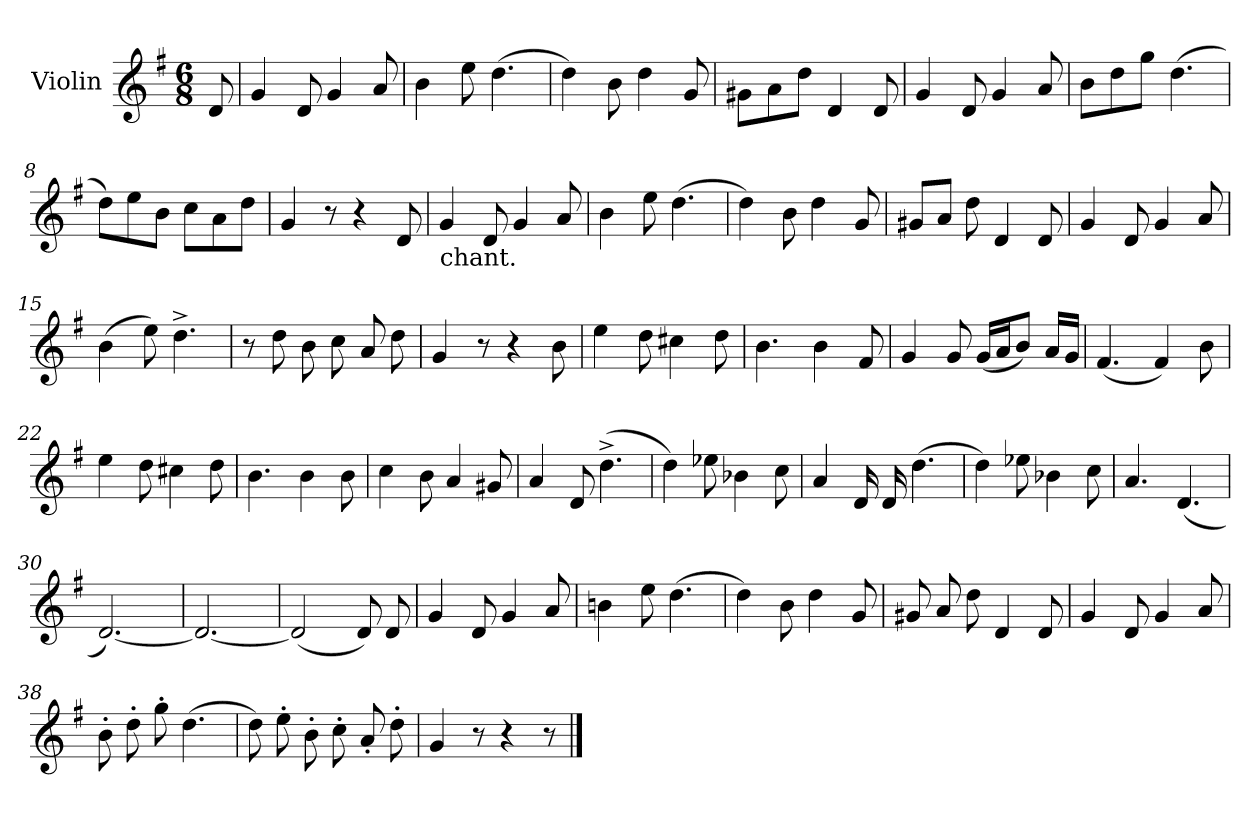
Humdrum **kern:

**kern	**dynam
*part1	*part1
*staff1	*staff1
*I"Violin	*
*I'Vln.	*
*clefG2	*
*k[f#]	*
*M6/8	*
=1	=1
!	!LO:DY:a
8d/	All.o Moderato
=2	=2
4g/	.
8d/	.
4g/	.
8a/	.
=3	=3
4b\	.
8ee\	.
(>4.dd\	.
=4	=4
4dd\)	.
8b\	.
4dd\	.
8g/	.
=5	=5
8g#XL	.
8a	.
8ddJ	.
4d/	.
8d/	.
=6	=6
4g/	.
8d/	.
4g/	.
8a/	.
=7	=7
8bL	.
8dd	.
8ggJ	.
(>4.dd\	.
!!LO:LB:g=z
=8	=8
8ddL)	.
8ee	.
8bJ	.
8ccL	.
8a	.
8ddJ	.
=9	=9
4g/	.
8r	.
4r	.
8d/	.
=10	=10
!LO:TX:b:t=chant.	!
4g/	.
8d/	.
4g/	.
8a/	.
=11	=11
4b\	.
8ee\	.
(>4.dd\	.
=12	=12
4dd\)	.
8b\	.
4dd\	.
8g/	.
=13	=13
8g#XL	.
8aJ	.
8dd\	.
4d/	.
8d/	.
=14	=14
4g/	.
8d/	.
4g/	.
8a/	.
!!LO:LB:g=z
=15	=15
(>4b\	.
8ee\)	.
4.dd^\	.
=16	=16
8r	.
8dd\	.
8b\	.
8cc\	.
8a/	.
8dd\	.
=17	=17
4g/	.
8r	.
4r	.
8b\	.
=18	=18
4ee\	.
8dd\	.
4cc#X\	.
8dd\	.
=19	=19
4.b\	.
4b\	.
8f#/	.
=20	=20
4g/	.
8g/	.
(<16gLL	.
16aJ	.
8bJ)	.
16aLL	.
16gJJ	.
!!LO:LB:g=z
=21	=21
(<4.f#/	.
4f#/)	.
8b\	.
=22	=22
4ee\	.
8dd\	.
4cc#X\	.
8dd\	.
=23	=23
4.b\	.
4b\	.
8b\	.
=24	=24
4cc\	.
8b\	.
4a/	.
8g#X/	.
=25	=25
4a/	.
8d/	.
(>4.dd^\	.
=26	=26
4dd\)	.
8ee-X\	.
4b-X\	.
8cc\	.
!!LO:LB:g=z
=27	=27
4a/	.
16d/	.
16d/	.
(>4.dd\	.
=28	=28
4dd\)	.
8ee-X\	.
4b-X\	.
8cc\	.
=29	=29
4.a/	.
(<4.d/	.
=30	=30
[2.d/)	.
=31	=31
2.d/_	.
=32	=32
(<2d/]	.
8d/)	.
8d/	.
=33	=33
4g/	.
8d/	.
4g/	.
8a/	.
!!LO:LB:g=z
=34	=34
4bn\	.
8ee\	.
(>4.dd\	.
=35	=35
4dd\)	.
8b\	.
4dd\	.
8g/	.
=36	=36
8g#X/	.
8a/	.
8dd\	.
4d/	.
8d/	.
=37	=37
4g/	.
8d/	.
4g/	.
8a/	.
=38	=38
8b'\	.
8dd'\	.
8gg'\	.
(>4.dd\	.
=39	=39
8dd\)	.
8ee'\	.
8b'\	.
8cc'\	.
8a'/	.
8dd'\	.
=40	=40
4g/	.
8r	.
4r	.
8r	.
==	==
*-	*-
